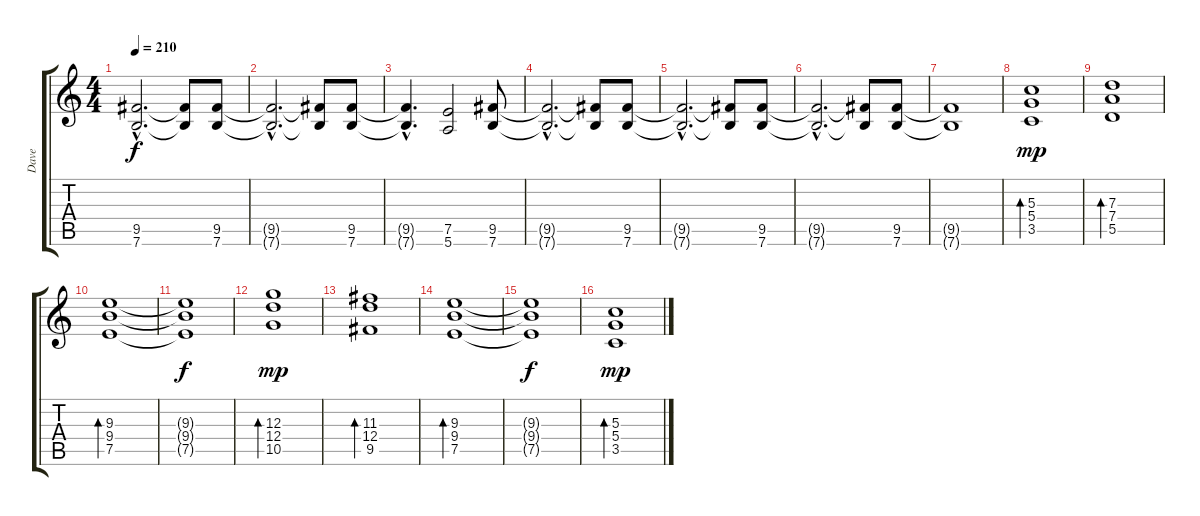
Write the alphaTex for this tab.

\track ("Dave" "Dave") {instrument distortionguitar}
\staff {score tabs}
\tuning (E4 B3 G3 D3 A2 E2) {hide}
\ts (4 4)
\tempo 210
\clef g2
\ks c
(9.5{hac t} 7.6{hac t}).2{d dy f} (9.5{t} 7.6{t}).8 (9.5 7.6).8 |
(9.5{hac t} 7.6{hac t}).2{d} (9.5{t} 7.6{t}).8 (9.5 7.6).8 |
(9.5{hac t} 7.6{hac t}).4{d} (7.5 5.6).2 (9.5 7.6).8 |
(9.5{hac t} 7.6{hac t}).2{d} (9.5{t} 7.6{t}).8 (9.5 7.6).8 |
(9.5{hac t} 7.6{hac t}).2{d} (9.5{t} 7.6{t}).8 (9.5 7.6).8 |
(9.5{hac t} 7.6{hac t}).2{d} (9.5{t} 7.6{t}).8 (9.5 7.6).8{volume 3} |
(9.5{t} 7.6{t}).1 |
(5.3 5.4 3.5).1{bd 120 dy mp} |
(7.3 7.4 5.5).1{bd 120} |
(9.3 9.4 7.5).1{bd 120} |
(9.3{t} 9.4{t} 7.5{t}).1{dy f} |
(12.3 12.4 10.5).1{bd 120 dy mp} |
(11.3 12.4 9.5).1{bd 120} |
(9.3 9.4 7.5).1{bd 120} |
(9.3{t} 9.4{t} 7.5{t}).1{dy f} |
(5.3 5.4 3.5).1{bd 120 dy mp}
